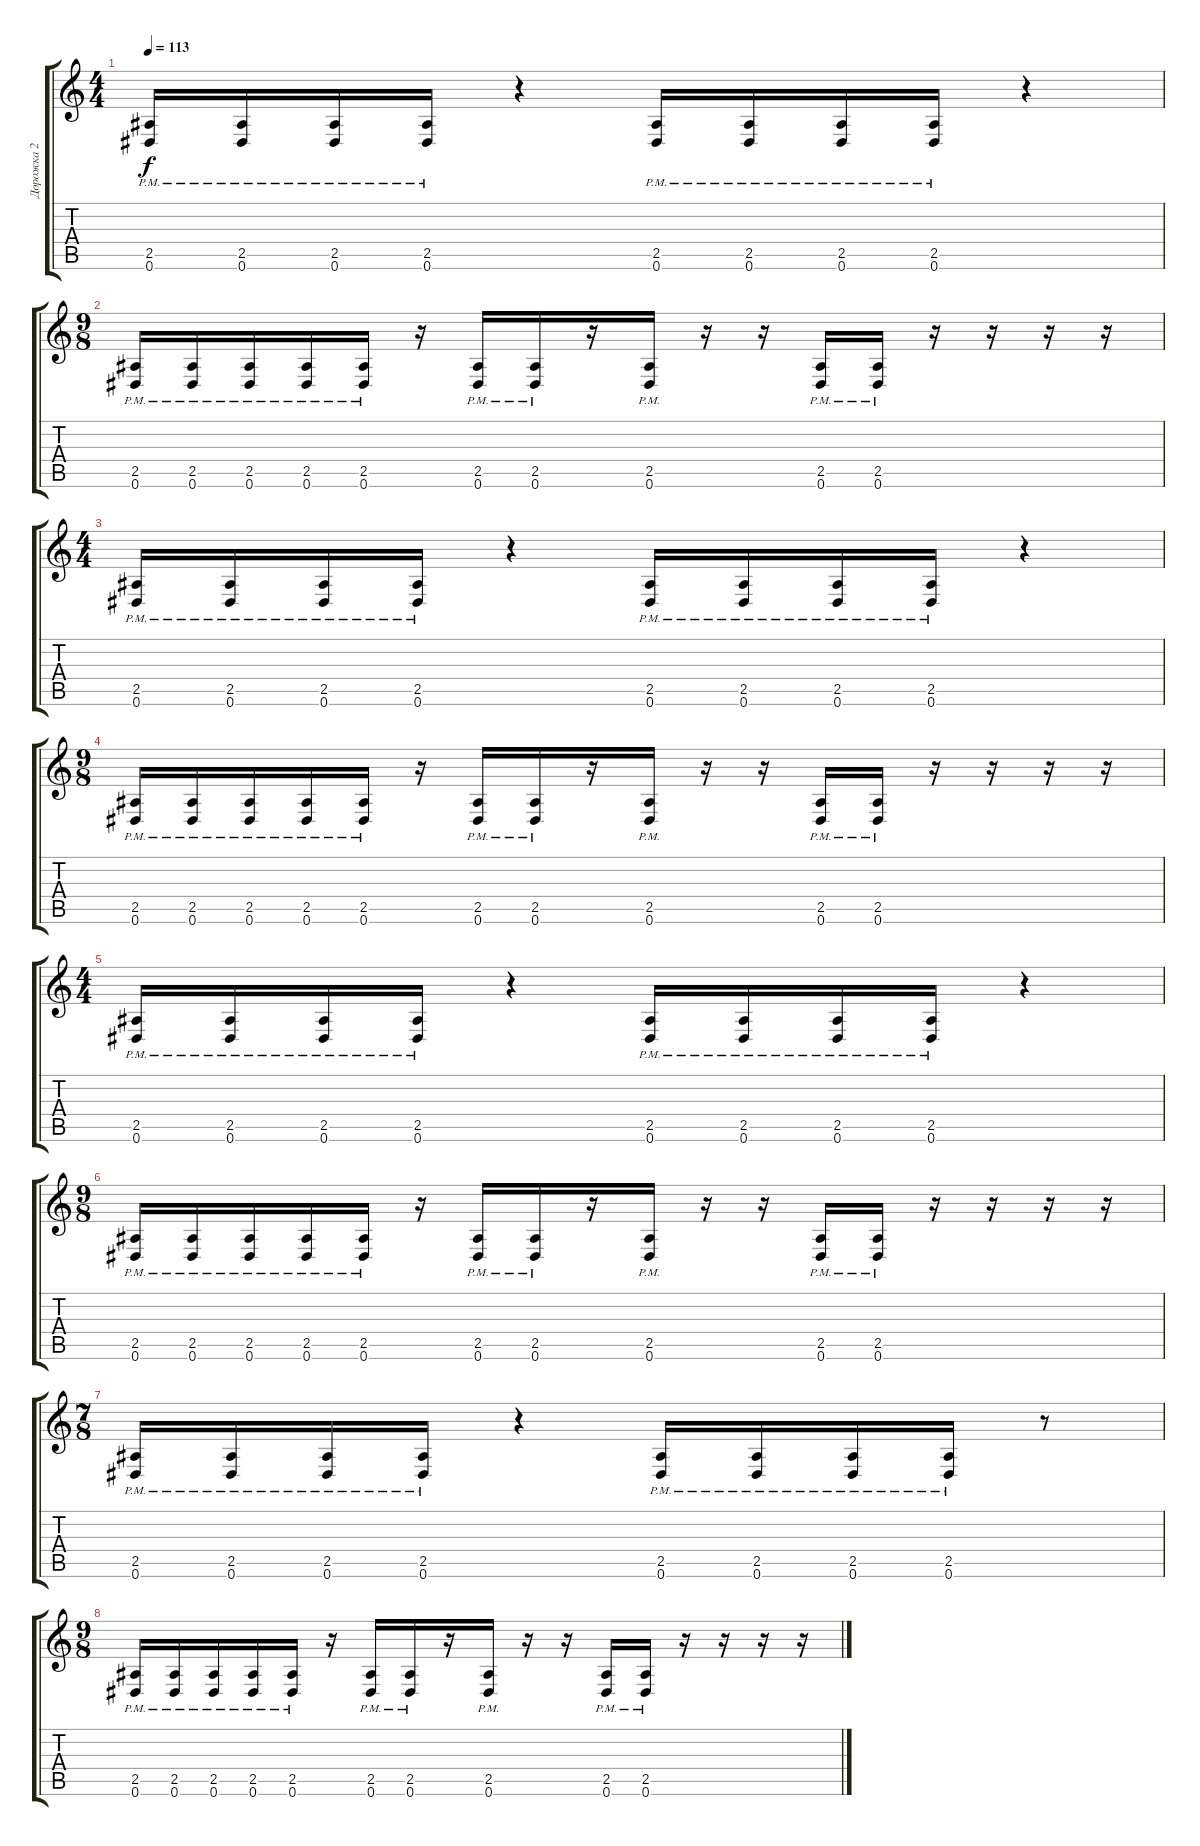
\track ("Дорожка 2" "Дорожка 2") {instrument overdrivenguitar}
\staff {score tabs}
\tuning (Eb4 Bb3 Gb3 Db3 Ab2 Eb2) {hide}
\ts (4 4)
\tempo 113
\clef g2
\ks c
(2.5{pm} 0.6{pm}).16{dy f} (2.5{pm} 0.6{pm}).16 (2.5{pm} 0.6{pm}).16 (2.5{pm} 0.6{pm}).16 r.4 (2.5{pm} 0.6{pm}).16 (2.5{pm} 0.6{pm}).16 (2.5{pm} 0.6{pm}).16 (2.5{pm} 0.6{pm}).16 r.4 |
\ts (9 8)
(2.5{pm} 0.6{pm}).16 (2.5{pm} 0.6{pm}).16 (2.5{pm} 0.6{pm}).16 (2.5{pm} 0.6{pm}).16 (2.5{pm} 0.6{pm}).16 r.16 (2.5{pm} 0.6{pm}).16 (2.5{pm} 0.6{pm}).16 r.16 (2.5{pm} 0.6{pm}).16 r.16 r.16 (2.5{pm} 0.6{pm}).16 (2.5{pm} 0.6{pm}).16 r.16 r.16 r.16 r.16 |
\ts (4 4)
(2.5{pm} 0.6{pm}).16 (2.5{pm} 0.6{pm}).16 (2.5{pm} 0.6{pm}).16 (2.5{pm} 0.6{pm}).16 r.4 (2.5{pm} 0.6{pm}).16 (2.5{pm} 0.6{pm}).16 (2.5{pm} 0.6{pm}).16 (2.5{pm} 0.6{pm}).16 r.4 |
\ts (9 8)
(2.5{pm} 0.6{pm}).16 (2.5{pm} 0.6{pm}).16 (2.5{pm} 0.6{pm}).16 (2.5{pm} 0.6{pm}).16 (2.5{pm} 0.6{pm}).16 r.16 (2.5{pm} 0.6{pm}).16 (2.5{pm} 0.6{pm}).16 r.16 (2.5{pm} 0.6{pm}).16 r.16 r.16 (2.5{pm} 0.6{pm}).16 (2.5{pm} 0.6{pm}).16 r.16 r.16 r.16 r.16 |
\ts (4 4)
(2.5{pm} 0.6{pm}).16 (2.5{pm} 0.6{pm}).16 (2.5{pm} 0.6{pm}).16 (2.5{pm} 0.6{pm}).16 r.4 (2.5{pm} 0.6{pm}).16 (2.5{pm} 0.6{pm}).16 (2.5{pm} 0.6{pm}).16 (2.5{pm} 0.6{pm}).16 r.4 |
\ts (9 8)
(2.5{pm} 0.6{pm}).16 (2.5{pm} 0.6{pm}).16 (2.5{pm} 0.6{pm}).16 (2.5{pm} 0.6{pm}).16 (2.5{pm} 0.6{pm}).16 r.16 (2.5{pm} 0.6{pm}).16 (2.5{pm} 0.6{pm}).16 r.16 (2.5{pm} 0.6{pm}).16 r.16 r.16 (2.5{pm} 0.6{pm}).16 (2.5{pm} 0.6{pm}).16 r.16 r.16 r.16 r.16 |
\ts (7 8)
(2.5{pm} 0.6{pm}).16 (2.5{pm} 0.6{pm}).16 (2.5{pm} 0.6{pm}).16 (2.5{pm} 0.6{pm}).16 r.4 (2.5{pm} 0.6{pm}).16 (2.5{pm} 0.6{pm}).16 (2.5{pm} 0.6{pm}).16 (2.5{pm} 0.6{pm}).16 r.8 |
\ts (9 8)
(2.5{pm} 0.6{pm}).16 (2.5{pm} 0.6{pm}).16 (2.5{pm} 0.6{pm}).16 (2.5{pm} 0.6{pm}).16 (2.5{pm} 0.6{pm}).16 r.16 (2.5{pm} 0.6{pm}).16 (2.5{pm} 0.6{pm}).16 r.16 (2.5{pm} 0.6{pm}).16 r.16 r.16 (2.5{pm} 0.6{pm}).16 (2.5{pm} 0.6{pm}).16 r.16 r.16 r.16 r.16
